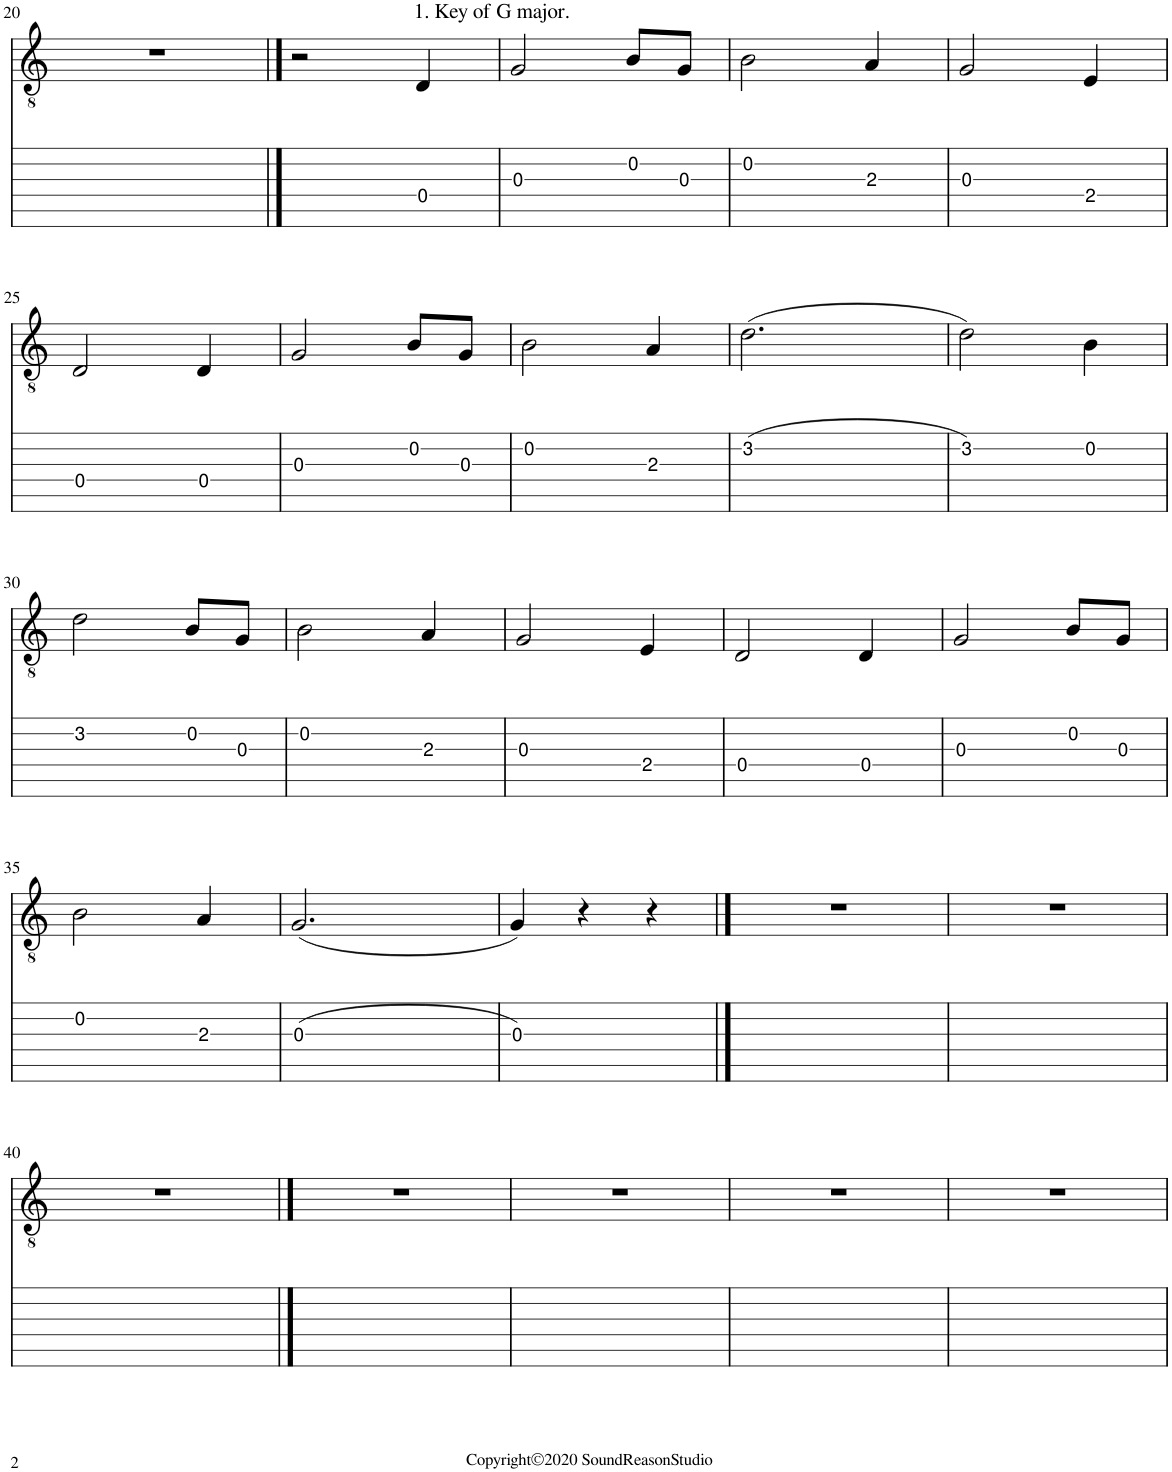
**kern	**kern
*part1	*part1
*staff2	*staff1
*I"Guitar	*
*I'Guit.	*
!!LO:PB:g=z
*	*clefGv2
*k[]	*k[]
*M3/4	*M3/4
=20	=20
2.r	2.r
==21	==21
2r	2r
!	!LO:TX:a:t=1. Key of G major.
4D	4D/
=22	=22
2G	2G/
8BL	8B/L
8GJ	8G/J
=23	=23
2B	2B\
4A	4A/
=24	=24
2G	2G/
4E	4E/
!!LO:LB:g=z
=25	=25
2D	2D/
4D	4D/
=26	=26
2G	2G/
8BL	8B/L
8GJ	8G/J
=27	=27
2B	2B\
4A	4A/
=28	=28
2.d	(2.d\
=29	=29
2d	2d\)
4B	4B\
!!LO:LB:g=z
=30	=30
2d	2d\
8BL	8B/L
8GJ	8G/J
=31	=31
2B	2B\
4A	4A/
=32	=32
2G	2G/
4E	4E/
=33	=33
2D	2D/
4D	4D/
=34	=34
2G	2G/
8BL	8B/L
8GJ	8G/J
!!LO:LB:g=z
=35	=35
2B	2B\
4A	4A/
=36	=36
2.G	(2.G/
=37	=37
4G	4G/)
4r	4r
4r	4r
==38	==38
2.r	2.r
=39	=39
2.r	2.r
!!LO:LB:g=z
=40	=40
2.r	2.r
==41	==41
2.r	2.r
=42	=42
2.r	2.r
=43	=43
2.r	2.r
=44	=44
2.r	2.r
=	=
*-	*-
